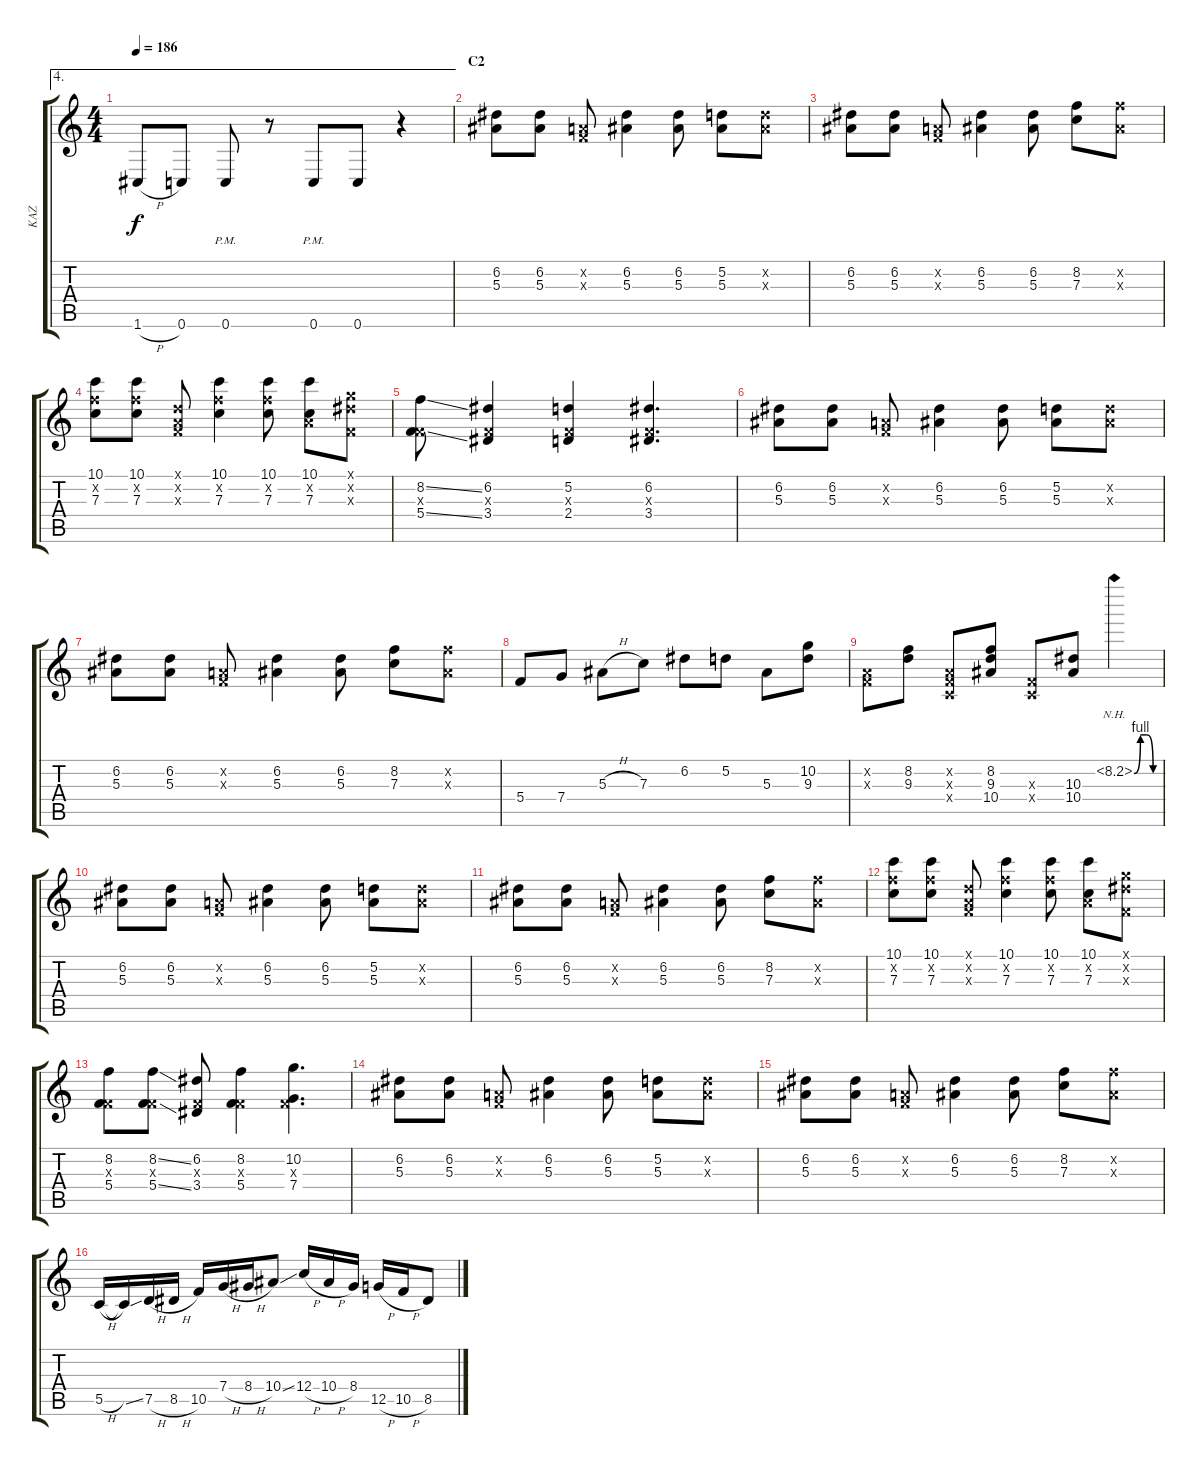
\track ("KAZ" "KAZ") {instrument distortionguitar}
\staff {score tabs}
\tuning (D4 A3 F3 C3 G2 C2) {hide}
\ae 4
\ts (4 4)
\tempo 186
\clef g2
\ks c
1.6{h}.8{dy f} 0.6.8 0.6{pm}.8 r.8 0.6{pm}.8 0.6.8 r.4 |
\section ("" "C2")
(6.2 5.3).8 (6.2 5.3).8 (0.2{x} 0.3{x}).8 (6.2 5.3).4 (6.2 5.3).8 (5.2 5.3).8 (5.2{x} 5.3{x}).8 |
(6.2 5.3).8 (6.2 5.3).8 (0.2{x} 0.3{x}).8 (6.2 5.3).4 (6.2 5.3).8 (8.2 7.3).8 (8.2{x} 5.3{x}).8 |
(10.1 8.2{x} 7.3).8 (10.1 8.2{x} 7.3).8 (0.1{x} 0.2{x} 0.3{x}).8 (10.1 8.2{x} 7.3).4 (10.1 8.2{x} 7.3).8 (10.1 0.2{x} 7.3).8 (1.1{x} 10.2{x} 0.3{x}).8 |
(8.2{ss} 0.3{x} 5.4{ss}).8 (6.2 0.3{x} 3.4).4 (5.2 0.3{x} 2.4).4 (6.2 0.3{x} 3.4).4{d} |
(6.2 5.3).8 (6.2 5.3).8 (0.2{x} 0.3{x}).8 (6.2 5.3).4 (6.2 5.3).8 (5.2 5.3).8 (5.2{x} 5.3{x}).8 |
(6.2 5.3).8 (6.2 5.3).8 (0.2{x} 0.3{x}).8 (6.2 5.3).4 (6.2 5.3).8 (8.2 7.3).8 (8.2{x} 5.3{x}).8 |
5.4.8 7.4.8 5.3{h}.8 7.3.8 6.2.8 5.2.8 5.3.8 (10.2 9.3).8 |
(0.2{x} 0.3{x}).8 (8.2 9.3).8 (0.2{x} 0.3{x} 0.4{x}).8 (8.2 9.3 10.4).8 (0.3{x} 0.4{x}).8 (10.3 10.4).8 8.2{be (custom 0 0 15 4 30 4 45 0 60 0) nh}.4 |
(6.2 5.3).8 (6.2 5.3).8 (0.2{x} 0.3{x}).8 (6.2 5.3).4 (6.2 5.3).8 (5.2 5.3).8 (5.2{x} 5.3{x}).8 |
(6.2 5.3).8 (6.2 5.3).8 (0.2{x} 0.3{x}).8 (6.2 5.3).4 (6.2 5.3).8 (8.2 7.3).8 (8.2{x} 5.3{x}).8 |
(10.1 8.2{x} 7.3).8 (10.1 8.2{x} 7.3).8 (0.1{x} 0.2{x} 0.3{x}).8 (10.1 8.2{x} 7.3).4 (10.1 8.2{x} 7.3).8 (10.1 0.2{x} 7.3).8 (1.1{x} 10.2{x} 0.3{x}).8 |
(8.2 0.3{x} 5.4).8 (8.2{ss} 0.3{x} 5.4{ss}).8 (6.2 0.3{x} 3.4).8 (8.2 0.3{x} 5.4).4 (10.2 0.3{x} 7.4).4{d} |
(6.2 5.3).8 (6.2 5.3).8 (0.2{x} 0.3{x}).8 (6.2 5.3).4 (6.2 5.3).8 (5.2 5.3).8 (5.2{x} 5.3{x}).8 |
(6.2 5.3).8 (6.2 5.3).8 (0.2{x} 0.3{x}).8 (6.2 5.3).4 (6.2 5.3).8 (8.2 7.3).8 (8.2{x} 5.3{x}).8 |
5.5{h}.16 5.5{ss t}.16 7.5{h}.16 8.5{h}.16 10.5.16 7.4{h}.16 8.4{h}.16 10.4{ss}.8 12.4{h}.16 10.4{h}.16 8.4.16 12.5{h}.16 10.5{h}.16 8.5.8
